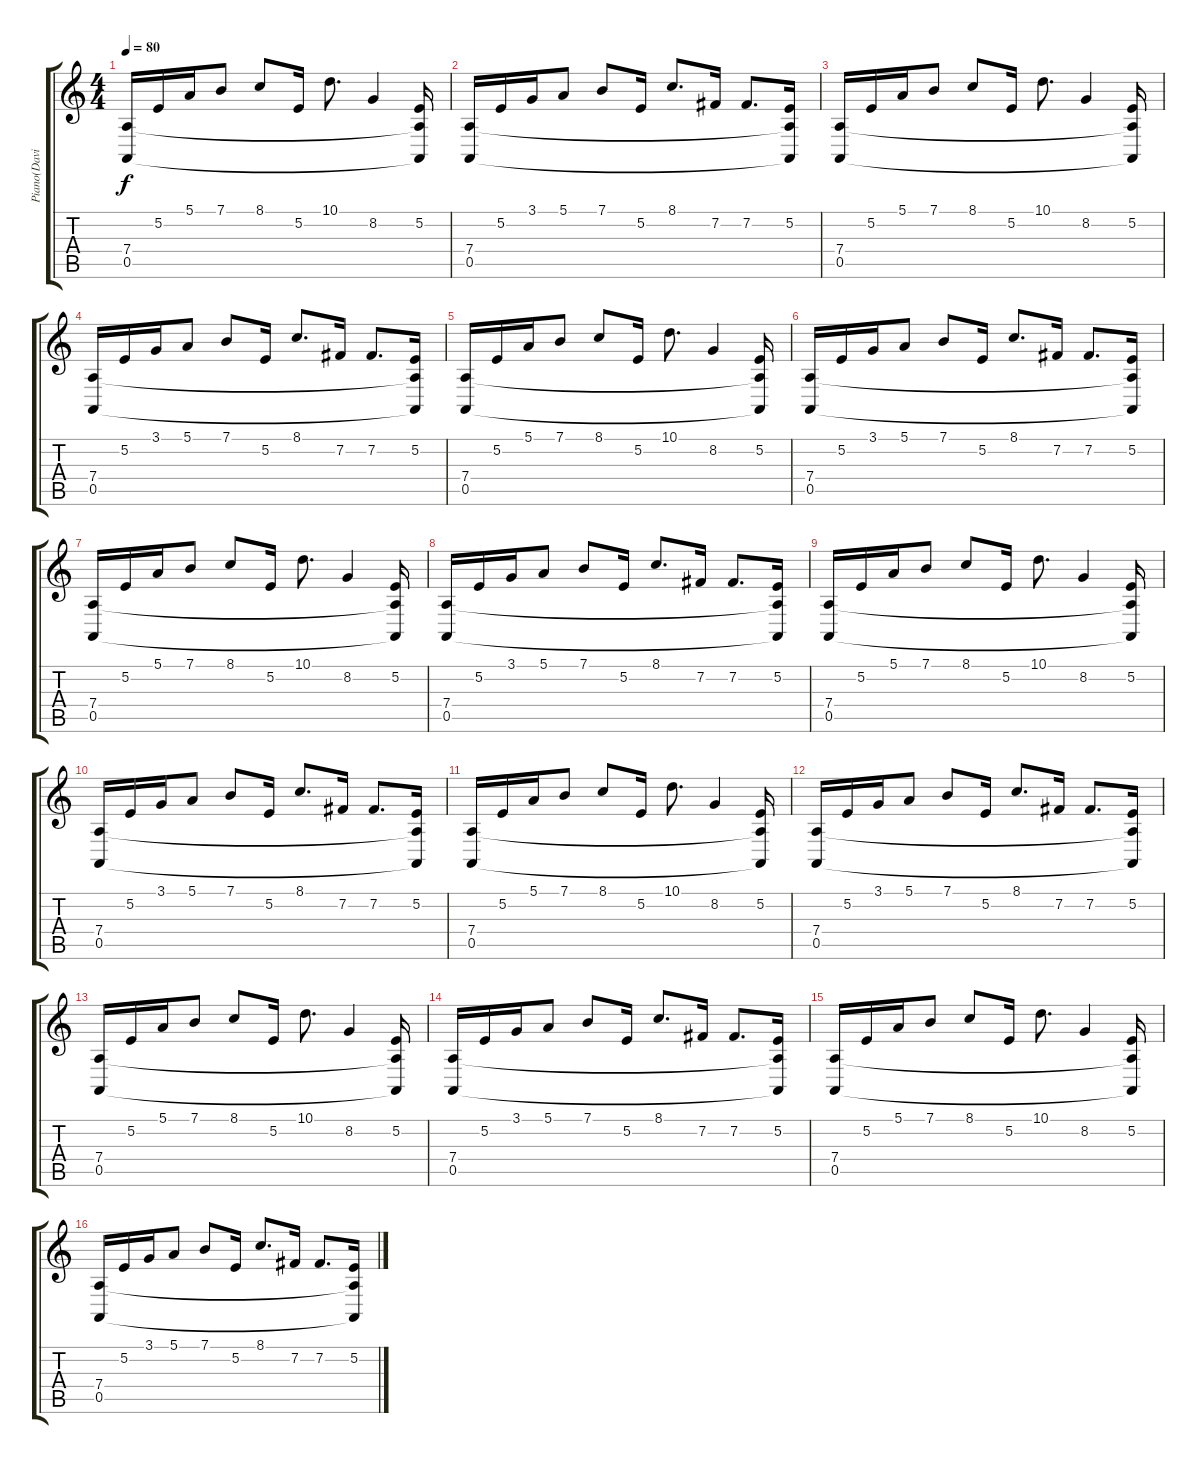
\track ("Piano(Davies)" "Piano(Davi") {instrument acousticgrandpiano}
\staff {score tabs}
\tuning (E4 B3 G3 D3 A2 E2) {hide}
\ts (4 4)
\tempo 80
\clef g2
\ks c
(7.4 0.5).16{dy f} 5.2.16 5.1.16 7.1.8 8.1.8 5.2.16 10.1.8{d} 8.2.4 (5.2 7.4{t} 0.5{t}).16 |
(7.4 0.5).16 5.2.16 3.1.16 5.1.8 7.1.8 5.2.16 8.1.8{d} 7.2.16 7.2.8{d} (5.2 7.4{t} 0.5{t}).16 |
(7.4 0.5).16 5.2.16 5.1.16 7.1.8 8.1.8 5.2.16 10.1.8{d} 8.2.4 (5.2 7.4{t} 0.5{t}).16 |
(7.4 0.5).16 5.2.16 3.1.16 5.1.8 7.1.8 5.2.16 8.1.8{d} 7.2.16 7.2.8{d} (5.2 7.4{t} 0.5{t}).16 |
(7.4 0.5).16 5.2.16 5.1.16 7.1.8 8.1.8 5.2.16 10.1.8{d} 8.2.4 (5.2 7.4{t} 0.5{t}).16 |
(7.4 0.5).16 5.2.16 3.1.16 5.1.8 7.1.8 5.2.16 8.1.8{d} 7.2.16 7.2.8{d} (5.2 7.4{t} 0.5{t}).16 |
(7.4 0.5).16 5.2.16 5.1.16 7.1.8 8.1.8 5.2.16 10.1.8{d} 8.2.4 (5.2 7.4{t} 0.5{t}).16 |
(7.4 0.5).16 5.2.16 3.1.16 5.1.8 7.1.8 5.2.16 8.1.8{d} 7.2.16 7.2.8{d} (5.2 7.4{t} 0.5{t}).16 |
(7.4 0.5).16 5.2.16 5.1.16 7.1.8 8.1.8 5.2.16 10.1.8{d} 8.2.4 (5.2 7.4{t} 0.5{t}).16 |
(7.4 0.5).16 5.2.16 3.1.16 5.1.8 7.1.8 5.2.16 8.1.8{d} 7.2.16 7.2.8{d} (5.2 7.4{t} 0.5{t}).16 |
(7.4 0.5).16 5.2.16 5.1.16 7.1.8 8.1.8 5.2.16 10.1.8{d} 8.2.4 (5.2 7.4{t} 0.5{t}).16 |
(7.4 0.5).16 5.2.16 3.1.16 5.1.8 7.1.8 5.2.16 8.1.8{d} 7.2.16 7.2.8{d} (5.2 7.4{t} 0.5{t}).16 |
(7.4 0.5).16 5.2.16 5.1.16 7.1.8 8.1.8 5.2.16 10.1.8{d} 8.2.4 (5.2 7.4{t} 0.5{t}).16 |
(7.4 0.5).16 5.2.16 3.1.16 5.1.8 7.1.8 5.2.16 8.1.8{d} 7.2.16 7.2.8{d} (5.2 7.4{t} 0.5{t}).16 |
(7.4 0.5).16 5.2.16 5.1.16 7.1.8 8.1.8 5.2.16 10.1.8{d} 8.2.4 (5.2 7.4{t} 0.5{t}).16 |
(7.4 0.5).16 5.2.16 3.1.16 5.1.8 7.1.8 5.2.16 8.1.8{d} 7.2.16 7.2.8{d} (5.2 7.4{t} 0.5{t}).16
